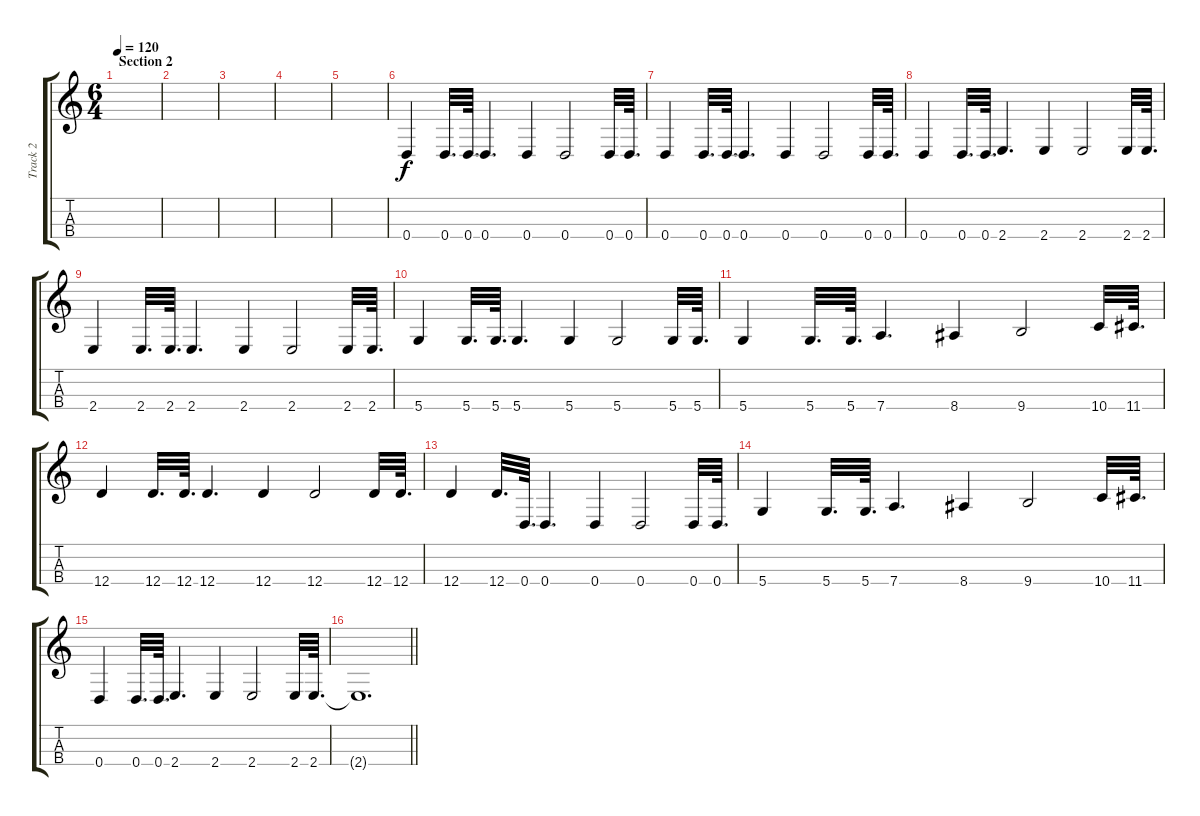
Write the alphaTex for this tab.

\track ("Track 2" "Track 2") {instrument electricpiano1}
\staff {score tabs}
\tuning (E4 B3 G3 D3) {hide}
\ts (6 4)
\section ("" "Section 2")
\tempo 120
\clef g2
\ks c
|
|
|
|
|
0.4.4 0.4.32{d} 0.4.64{d} 0.4.4{d} 0.4.4 0.4.2 0.4.32 0.4.64{d} |
0.4.4 0.4.32{d} 0.4.64{d} 0.4.4{d} 0.4.4 0.4.2 0.4.32 0.4.64{d} |
0.4.4 0.4.32{d} 0.4.64{d} 2.4.4{d} 2.4.4 2.4.2 2.4.32 2.4.64{d} |
2.4.4 2.4.32{d} 2.4.64{d} 2.4.4{d} 2.4.4 2.4.2 2.4.32 2.4.64{d} |
5.4.4 5.4.32{d} 5.4.64{d} 5.4.4{d} 5.4.4 5.4.2 5.4.32 5.4.64{d} |
5.4.4 5.4.32{d} 5.4.64{d} 7.4.4{d} 8.4.4 9.4.2 10.4.32 11.4.64{d} |
12.4.4 12.4.32{d} 12.4.64{d} 12.4.4{d} 12.4.4 12.4.2 12.4.32 12.4.64{d} |
12.4.4 12.4.32{d} 0.4.64{d} 0.4.4{d} 0.4.4 0.4.2 0.4.32 0.4.64{d} |
5.4.4 5.4.32{d} 5.4.64{d} 7.4.4{d} 8.4.4 9.4.2 10.4.32 11.4.64{d} |
0.4.4 0.4.32{d} 0.4.64{d} 2.4.4{d} 2.4.4 2.4.2 2.4.32 2.4.64{d} |
\barLineRight lightlight
2.4{t}.1{d}
